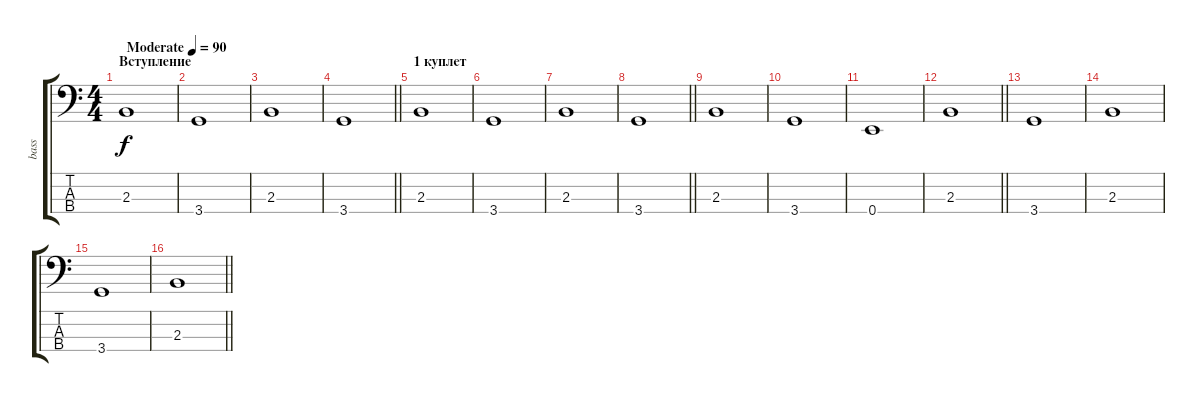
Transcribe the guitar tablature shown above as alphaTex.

\track ("bass" "bass") {instrument electricbassfinger}
\staff {score tabs}
\tuning (G2 D2 A1 E1) {hide}
\ts (4 4)
\section ("" "Вступление")
\tempo (90 "Moderate")
\clef f4
\ks c
2.3.1{dy f instrument electricbassfinger} |
3.4.1 |
2.3.1 |
\barLineRight lightlight
3.4.1 |
\section ("" "1 куплет")
2.3.1 |
3.4.1 |
2.3.1 |
\barLineRight lightlight
3.4.1 |
2.3.1 |
3.4.1 |
0.4.1 |
\barLineRight lightlight
2.3.1 |
3.4.1 |
2.3.1 |
3.4.1 |
\barLineRight lightlight
2.3.1
